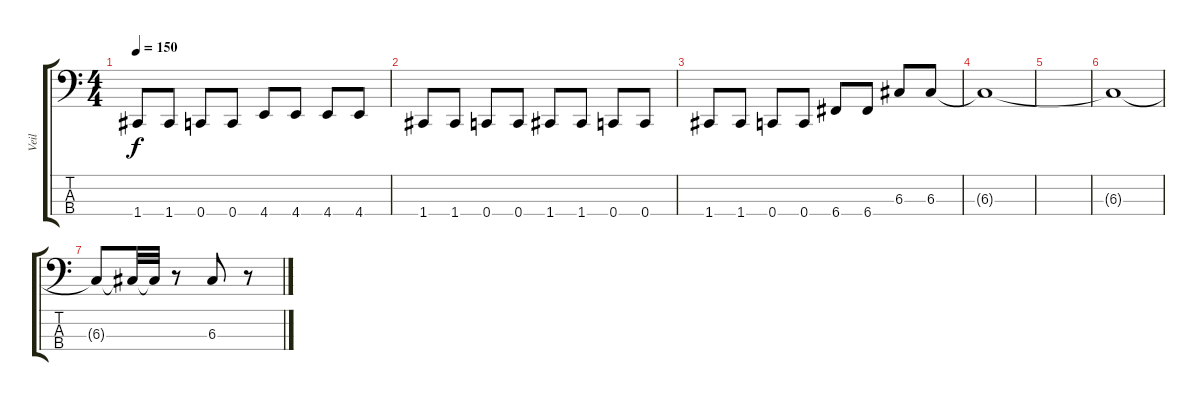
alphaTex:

\track ("Veil" "Veil") {instrument electricbasspick}
\staff {score tabs}
\tuning (F2 C2 G1 C1) {hide}
\ts (4 4)
\tempo 150
\clef f4
\ks c
1.4.8{dy f} 1.4.8 0.4.8 0.4.8 4.4.8 4.4.8 4.4.8 4.4.8 |
1.4.8 1.4.8 0.4.8 0.4.8 1.4.8 1.4.8 0.4.8 0.4.8 |
1.4.8 1.4.8 0.4.8 0.4.8 6.4.8 6.4.8 6.3.8 6.3.8 |
6.3{t}.1 |
|
6.3{t}.1 |
6.3{t}.8 6.3{t}.32 6.3{t}.32 r.8 6.3.8 r.8
